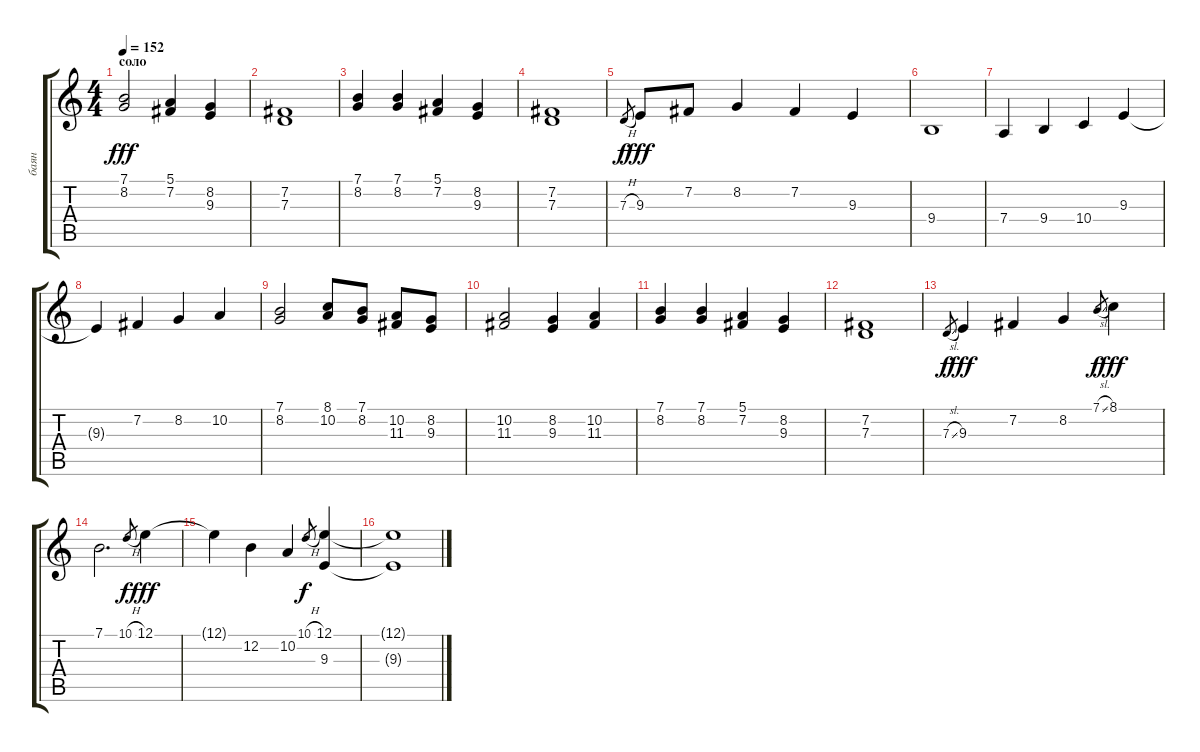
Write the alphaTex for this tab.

\track ("баян" "баян") {instrument tangoaccordion}
\staff {score tabs}
\tuning (E4 B3 G3 D3 A2 E2) {hide}
\ts (4 4)
\section ("" "соло")
\tempo 152
\clef g2
\ks c
(7.1 8.2).2{dy fff} (5.1 7.2).4 (8.2 9.3).4 |
(7.2 7.3).1 |
(7.1 8.2).4 (7.1 8.2).4 (5.1 7.2).4 (8.2 9.3).4 |
(7.2 7.3).1 |
7.3{h}.8{gr dy f} 9.3.8{dy fff} 7.2.8 8.2.4 7.2.4 9.3.4 |
9.4.1 |
7.4.4 9.4.4 10.4.4 9.3.4 |
9.3{t}.4 7.2.4 8.2.4 10.2.4 |
(7.1 8.2).2 (8.1 10.2).8 (7.1 8.2).8 (10.2 11.3).8 (8.2 9.3).8 |
(10.2 11.3).2 (8.2 9.3).4 (10.2 11.3).4 |
(7.1 8.2).4 (7.1 8.2).4 (5.1 7.2).4 (8.2 9.3).4 |
(7.2 7.3).1 |
7.3{sl}.8{gr dy f} 9.3.4{dy fff} 7.2.4 8.2.4 7.1{sl}.8{gr dy f} 8.1.4{dy fff} |
7.1.2{d} 10.1{h}.8{gr dy f} 12.1.4{dy fff} |
12.1{t}.4 12.2.4 10.2.4 10.1{h}.8{gr dy f} (12.1 9.3).4 |
(12.1{t} 9.3{t}).1
